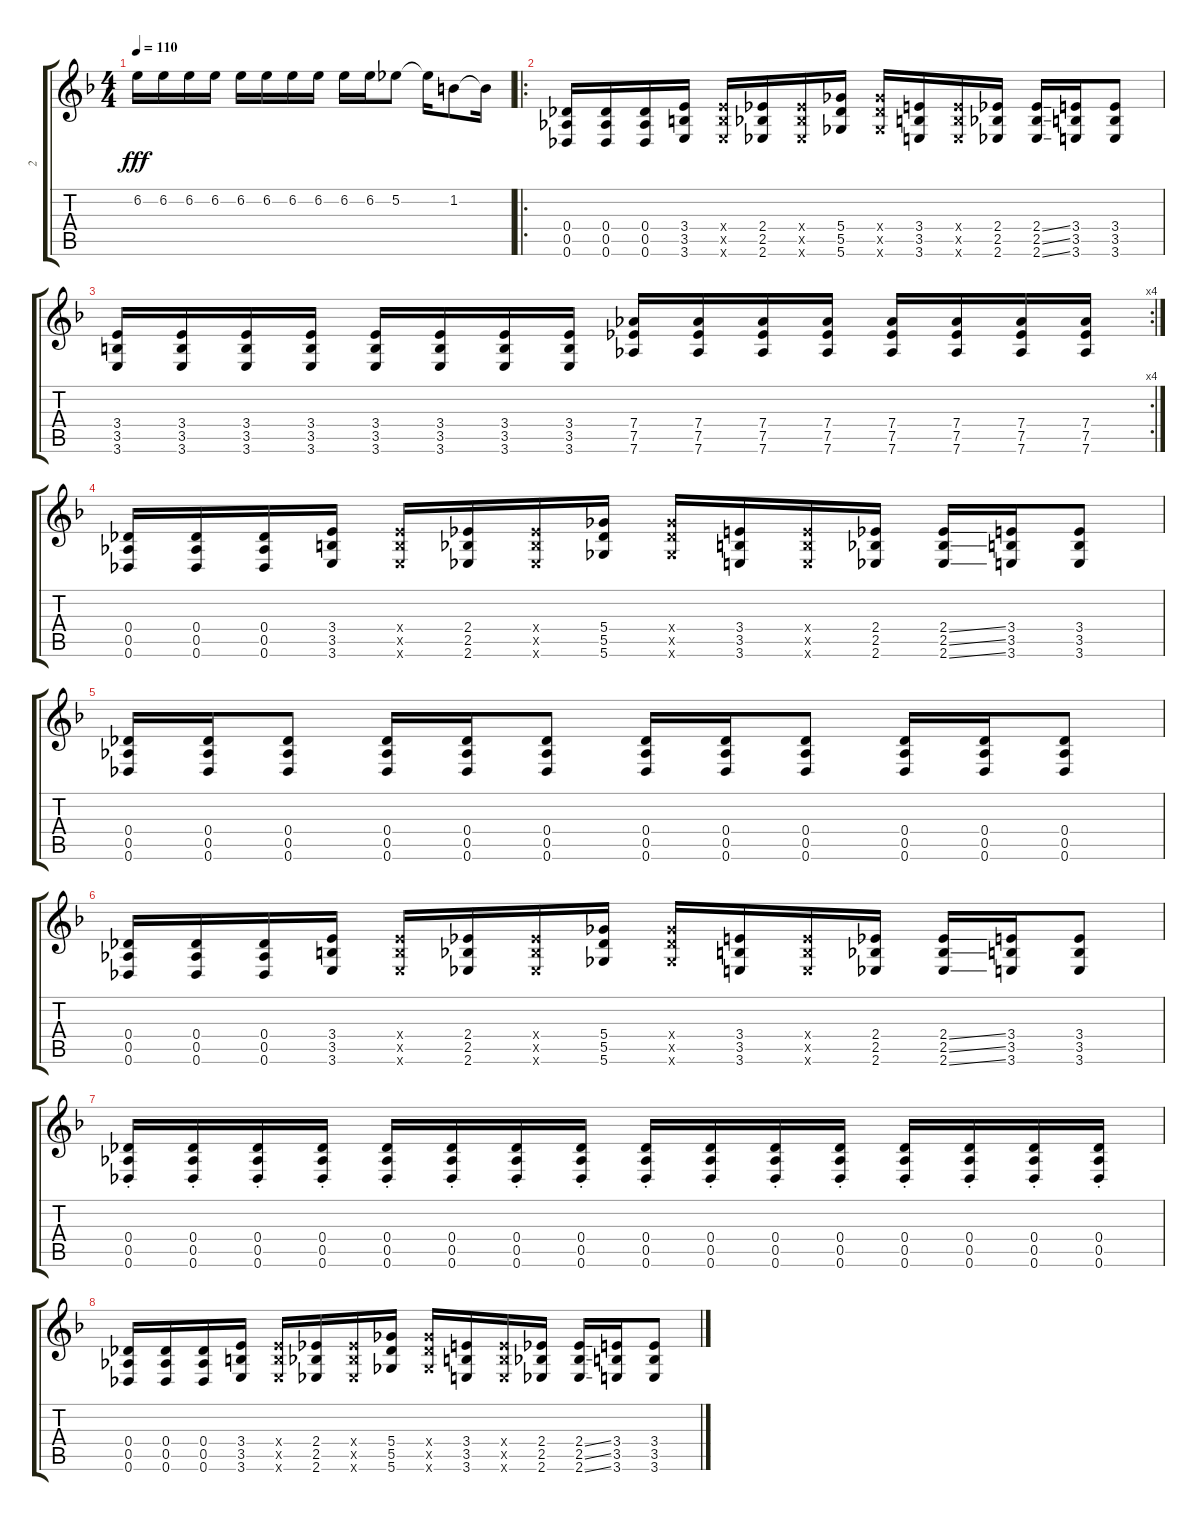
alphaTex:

\track ("2" "2") {instrument distortionguitar}
\staff {score tabs}
\tuning (Eb4 Bb3 Gb3 Db3 Ab2 Db2) {hide}
\ts (4 4)
\tempo 110
\clef g2
\ks f
6.2.16{dy fff} 6.2.16 6.2.16 6.2.16 6.2.16 6.2.16 6.2.16 6.2.16 6.2.16 6.2.16 5.2.8 5.2{t}.16 1.2.8 1.2{t}.16 |
\ro
(0.4 0.5 0.6).16 (0.4 0.5 0.6).16 (0.4 0.5 0.6).16 (3.4 3.5 3.6).16 (3.4{x} 3.5{x} 3.6{x}).16 (2.4 2.5 2.6).16 (2.4{x} 2.5{x} 2.6{x}).16 (5.4 5.5 5.6).16 (5.4{x} 5.5{x} 5.6{x}).16 (3.4 3.5 3.6).16 (3.4{x} 3.5{x} 3.6{x}).16 (2.4 2.5 2.6).16 (2.4{ss} 2.5{ss} 2.6{ss}).16 (3.4 3.5 3.6).16 (3.4 3.5 3.6).8 |
\rc 4
(3.4 3.5 3.6).16 (3.4 3.5 3.6).16 (3.4 3.5 3.6).16 (3.4 3.5 3.6).16 (3.4 3.5 3.6).16 (3.4 3.5 3.6).16 (3.4 3.5 3.6).16 (3.4 3.5 3.6).16 (7.4 7.5 7.6).16 (7.4 7.5 7.6).16 (7.4 7.5 7.6).16 (7.4 7.5 7.6).16 (7.4 7.5 7.6).16 (7.4 7.5 7.6).16 (7.4 7.5 7.6).16 (7.4 7.5 7.6).16 |
(0.4 0.5 0.6).16 (0.4 0.5 0.6).16 (0.4 0.5 0.6).16 (3.4 3.5 3.6).16 (3.4{x} 3.5{x} 3.6{x}).16 (2.4 2.5 2.6).16 (2.4{x} 2.5{x} 2.6{x}).16 (5.4 5.5 5.6).16 (5.4{x} 5.5{x} 5.6{x}).16 (3.4 3.5 3.6).16 (3.4{x} 3.5{x} 3.6{x}).16 (2.4 2.5 2.6).16 (2.4{ss} 2.5{ss} 2.6{ss}).16 (3.4 3.5 3.6).16 (3.4 3.5 3.6).8 |
(0.4 0.5 0.6).16 (0.4 0.5 0.6).16 (0.4 0.5 0.6).8 (0.4 0.5 0.6).16 (0.4 0.5 0.6).16 (0.4 0.5 0.6).8 (0.4 0.5 0.6).16 (0.4 0.5 0.6).16 (0.4 0.5 0.6).8 (0.4 0.5 0.6).16 (0.4 0.5 0.6).16 (0.4 0.5 0.6).8 |
(0.4 0.5 0.6).16 (0.4 0.5 0.6).16 (0.4 0.5 0.6).16 (3.4 3.5 3.6).16 (3.4{x} 3.5{x} 3.6{x}).16 (2.4 2.5 2.6).16 (2.4{x} 2.5{x} 2.6{x}).16 (5.4 5.5 5.6).16 (5.4{x} 5.5{x} 5.6{x}).16 (3.4 3.5 3.6).16 (3.4{x} 3.5{x} 3.6{x}).16 (2.4 2.5 2.6).16 (2.4{ss} 2.5{ss} 2.6{ss}).16 (3.4 3.5 3.6).16 (3.4 3.5 3.6).8 |
(0.4{st} 0.5{st} 0.6{st}).16 (0.4{st} 0.5{st} 0.6{st}).16 (0.4{st} 0.5{st} 0.6{st}).16 (0.4{st} 0.5{st} 0.6{st}).16 (0.4{st} 0.5{st} 0.6{st}).16 (0.4{st} 0.5{st} 0.6{st}).16 (0.4{st} 0.5{st} 0.6{st}).16 (0.4{st} 0.5{st} 0.6{st}).16 (0.4{st} 0.5{st} 0.6{st}).16 (0.4{st} 0.5{st} 0.6{st}).16 (0.4{st} 0.5{st} 0.6{st}).16 (0.4{st} 0.5{st} 0.6{st}).16 (0.4{st} 0.5{st} 0.6{st}).16 (0.4{st} 0.5{st} 0.6{st}).16 (0.4{st} 0.5{st} 0.6{st}).16 (0.4{st} 0.5{st} 0.6{st}).16 |
(0.4 0.5 0.6).16 (0.4 0.5 0.6).16 (0.4 0.5 0.6).16 (3.4 3.5 3.6).16 (3.4{x} 3.5{x} 3.6{x}).16 (2.4 2.5 2.6).16 (2.4{x} 2.5{x} 2.6{x}).16 (5.4 5.5 5.6).16 (5.4{x} 5.5{x} 5.6{x}).16 (3.4 3.5 3.6).16 (3.4{x} 3.5{x} 3.6{x}).16 (2.4 2.5 2.6).16 (2.4{ss} 2.5{ss} 2.6{ss}).16 (3.4 3.5 3.6).16 (3.4 3.5 3.6).8
